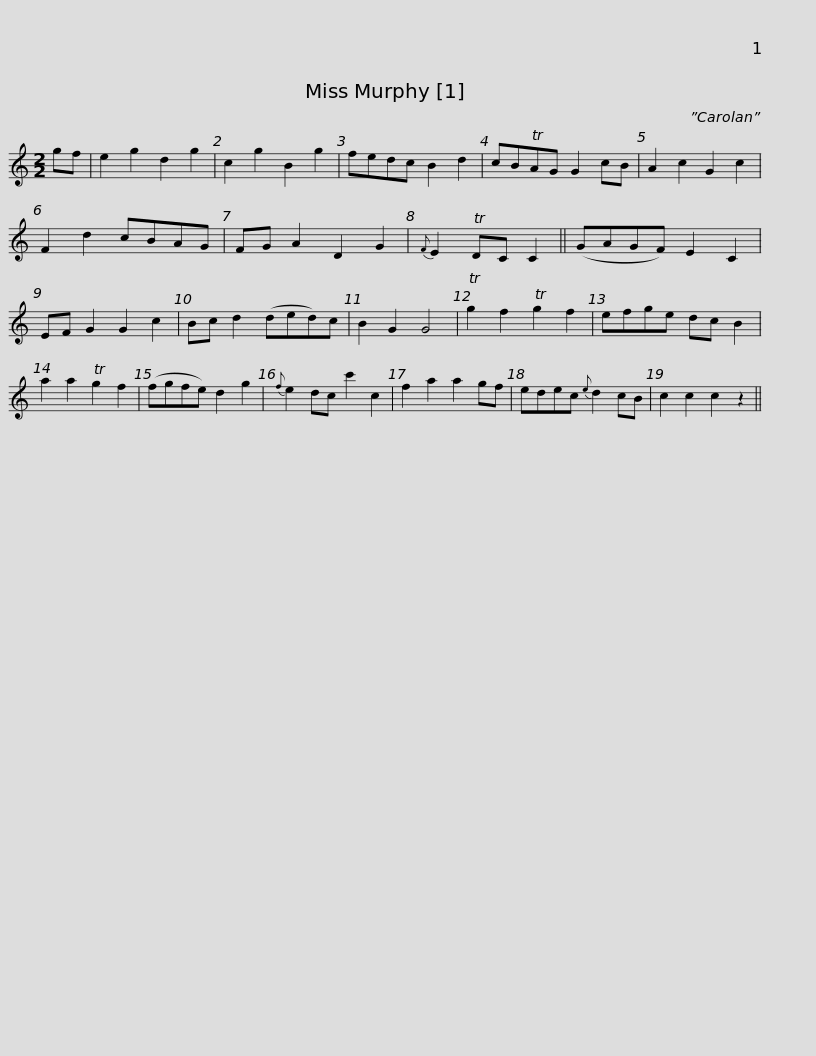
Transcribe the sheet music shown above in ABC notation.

X:1
L:1/8
M:2/2
I:linebreak $
K:C
V:1 treble
V:1
 gf | e2 g2 d2 g2 | c2 g2 B2 g2 | fedc B2 d2 | cBTAG G2 cB | %5
 A2 c2 G2 c2 | F2 d2 cBAG | FG A2 D2 G2 |{F} E2 TDC C2 ||$ (GAGF) E2 C2 | %10
 EF G2 G2 c2 | Bc d2 (ded)c | B2 G2 G4 | Tg2 f2 Tg2 f2 | efge dc B2 | %15
 a2 a2 Tg2 f2 | (fgfe) d2 g2 |${f} e2 dc c'2 c2 | f2 a2 a2 gf | edec{e} d2 cB | %20
 c2 c2 c2 z2 || %21
